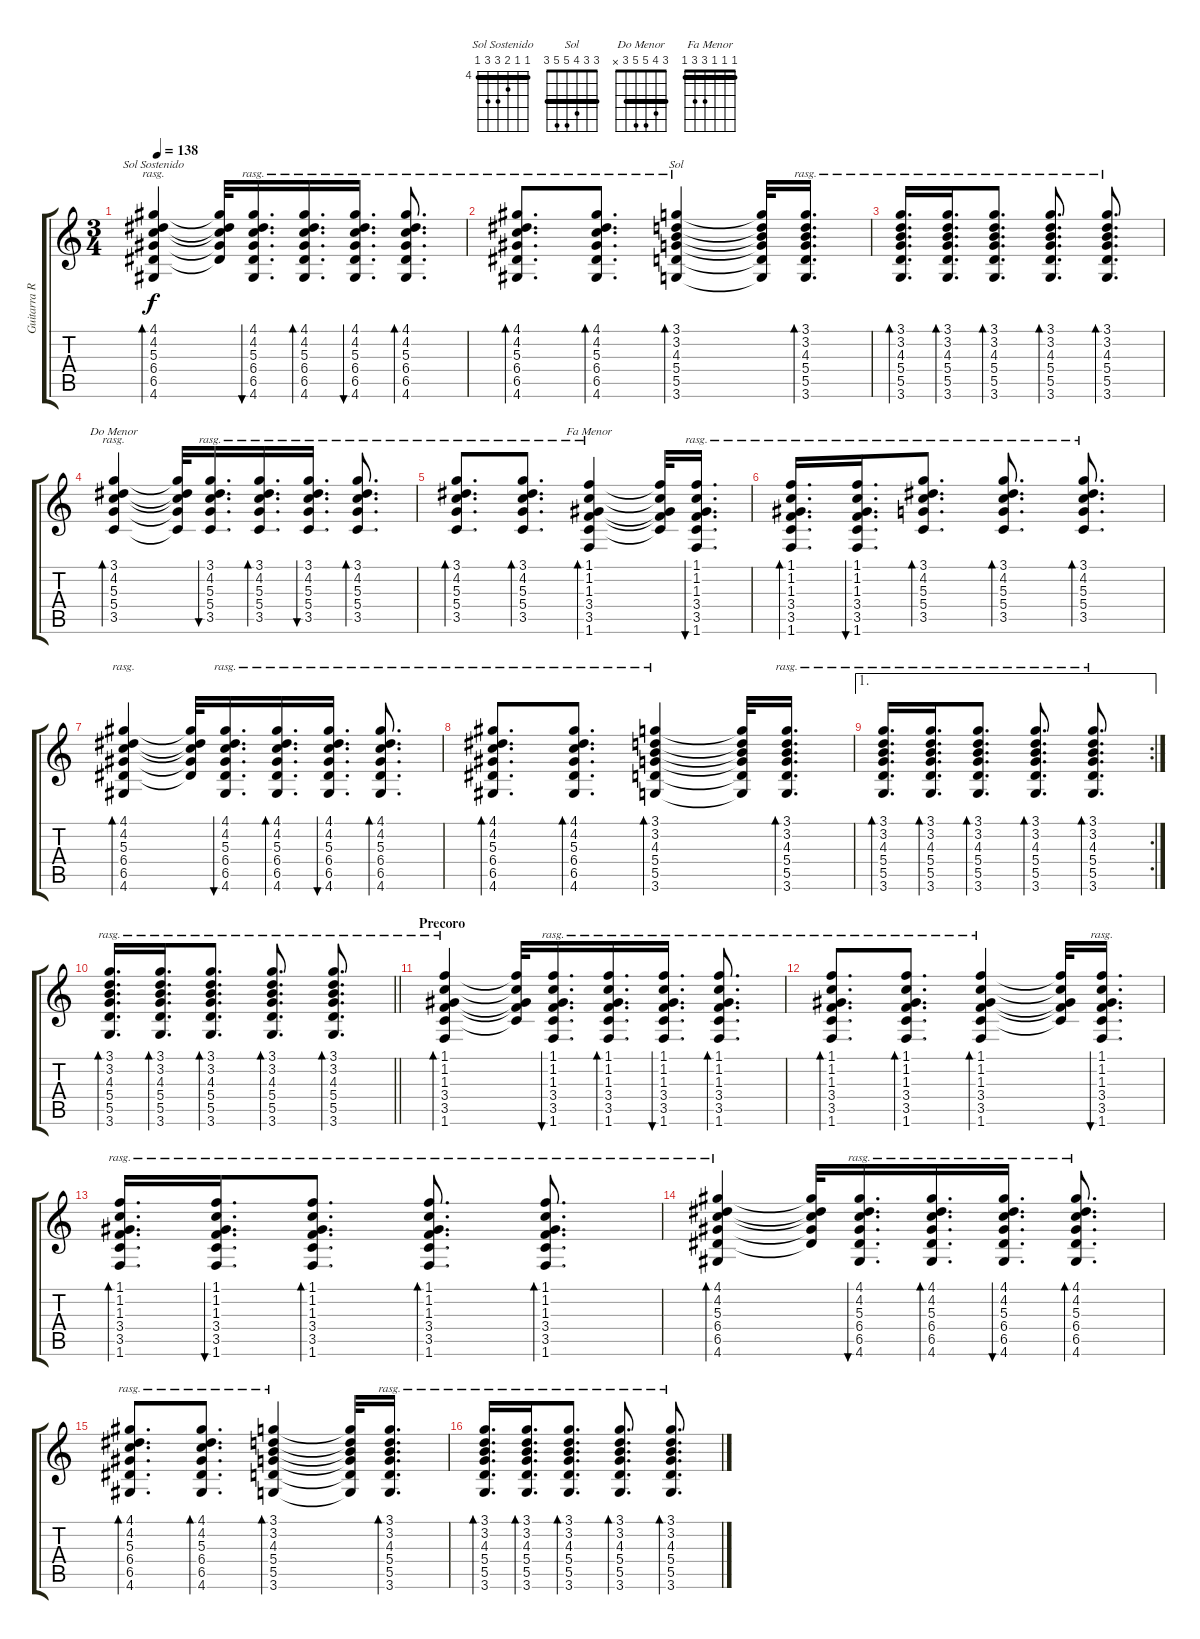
\track ("Guitarra Ritmica" "Guitarra R") {instrument acousticguitarsteel}
\staff {score tabs}
\tuning (E4 B3 G3 D3 A2 E2) {hide}
\chord ("Sol Sostenido" 4 4 5 6 6 4) {firstfret 4 barre 4}
\chord ("Sol" 3 3 4 5 5 3) {barre 3}
\chord ("Do Menor" 3 4 5 5 3 x) {barre 3}
\chord ("Fa Menor" 1 1 1 3 3 1) {barre 1}
\ts (3 4)
\tempo 138
\clef g2
\ks c
(4.1 4.2 5.3 6.4 6.5 4.6).4{bd 30 ch "Sol Sostenido" rasg ii dy f} (4.1{t} 4.2{t} 5.3{t} 6.4{t} 6.5{t}).32 (4.1 4.2 5.3 6.4 6.5 4.6).16{d bu 30 rasg ii} (4.1 4.2 5.3 6.4 6.5 4.6).16{d bd 30 rasg ii} (4.1 4.2 5.3 6.4 6.5 4.6).16{d bu 30 rasg ii} (4.1 4.2 5.3 6.4 6.5 4.6).8{d bd 30 rasg ii} |
(4.1 4.2 5.3 6.4 6.5 4.6).8{d bd 30 rasg ii} (4.1 4.2 5.3 6.4 6.5 4.6).8{d bd 30 rasg ii} (3.1 3.2 4.3 5.4 5.5 3.6).4{bd 30 ch "Sol" rasg ii} (3.1{t} 3.2{t} 4.3{t} 5.4{t} 5.5{t} 3.6{t}).32 (3.1 3.2 4.3 5.4 5.5 3.6).16{d bd 30 rasg ii} |
(3.1 3.2 4.3 5.4 5.5 3.6).16{d bd 30 rasg ii} (3.1 3.2 4.3 5.4 5.5 3.6).16{d bd 30 rasg ii} (3.1 3.2 4.3 5.4 5.5 3.6).8{d bd 30 rasg ii} (3.1 3.2 4.3 5.4 5.5 3.6).8{d bd 30 rasg ii} (3.1 3.2 4.3 5.4 5.5 3.6).8{d bd 30 rasg ii} |
(3.1 4.2 5.3 5.4 3.5).4{bd 30 ch "Do Menor" rasg ii} (3.1{t} 4.2{t} 5.3{t} 5.4{t} 3.5{t}).32 (3.1 4.2 5.3 5.4 3.5).16{d bu 30 rasg ii} (3.1 4.2 5.3 5.4 3.5).16{d bd 30 rasg ii} (3.1 4.2 5.3 5.4 3.5).16{d bu 30 rasg ii} (3.1 4.2 5.3 5.4 3.5).8{d bd 30 rasg ii} |
(3.1 4.2 5.3 5.4 3.5).8{d bd 30 rasg ii} (3.1 4.2 5.3 5.4 3.5).8{d bd 30 rasg ii} (1.1 1.2 1.3 3.4 3.5 1.6).4{bd 30 ch "Fa Menor" rasg ii} (1.1{t} 1.2{t} 1.3{t} 3.4{t} 3.5{t}).32 (1.1 1.2 1.3 3.4 3.5 1.6).16{d bu 30 rasg ii} |
(1.1 1.2 1.3 3.4 3.5 1.6).16{d bd 30 rasg ii} (1.1 1.2 1.3 3.4 3.5 1.6).16{d bu 30 rasg ii} (3.1 4.2 5.3 5.4 3.5).8{d bd 30 rasg ii} (3.1 4.2 5.3 5.4 3.5).8{d bd 30 rasg ii} (3.1 4.2 5.3 5.4 3.5).8{d bd 30 rasg ii} |
(4.1 4.2 5.3 6.4 6.5 4.6).4{bd 30 rasg ii} (4.1{t} 4.2{t} 5.3{t} 6.4{t} 6.5{t}).32 (4.1 4.2 5.3 6.4 6.5 4.6).16{d bu 30 rasg ii} (4.1 4.2 5.3 6.4 6.5 4.6).16{d bd 30 rasg ii} (4.1 4.2 5.3 6.4 6.5 4.6).16{d bu 30 rasg ii} (4.1 4.2 5.3 6.4 6.5 4.6).8{d bd 30 rasg ii} |
(4.1 4.2 5.3 6.4 6.5 4.6).8{d bd 30 rasg ii} (4.1 4.2 5.3 6.4 6.5 4.6).8{d bd 30 rasg ii} (3.1 3.2 4.3 5.4 5.5 3.6).4{bd 30 rasg ii} (3.1{t} 3.2{t} 4.3{t} 5.4{t} 5.5{t} 3.6{t}).32 (3.1 3.2 4.3 5.4 5.5 3.6).16{d bd 30 rasg ii} |
\ae 1
\rc 2
(3.1 3.2 4.3 5.4 5.5 3.6).16{d bd 30 rasg ii} (3.1 3.2 4.3 5.4 5.5 3.6).16{d bd 30 rasg ii} (3.1 3.2 4.3 5.4 5.5 3.6).8{d bd 30 rasg ii} (3.1 3.2 4.3 5.4 5.5 3.6).8{d bd 30 rasg ii} (3.1 3.2 4.3 5.4 5.5 3.6).8{d bd 30 rasg ii} |
\barLineRight lightlight
(3.1 3.2 4.3 5.4 5.5 3.6).16{d bd 30 rasg ii} (3.1 3.2 4.3 5.4 5.5 3.6).16{d bd 30 rasg ii} (3.1 3.2 4.3 5.4 5.5 3.6).8{d bd 30 rasg ii} (3.1 3.2 4.3 5.4 5.5 3.6).8{d bd 30 rasg ii} (3.1 3.2 4.3 5.4 5.5 3.6).8{d bd 30 rasg ii} |
\section ("" "Precoro")
(1.1 1.2 1.3 3.4 3.5 1.6).4{bd 30 rasg ii} (1.1{t} 1.2{t} 1.3{t} 3.4{t} 3.5{t}).32 (1.1 1.2 1.3 3.4 3.5 1.6).16{d bu 30 rasg ii} (1.1 1.2 1.3 3.4 3.5 1.6).16{d bd 30 rasg ii} (1.1 1.2 1.3 3.4 3.5 1.6).16{d bu 30 rasg ii} (1.1 1.2 1.3 3.4 3.5 1.6).8{d bd 30 rasg ii} |
(1.1 1.2 1.3 3.4 3.5 1.6).8{d bd 30 rasg ii} (1.1 1.2 1.3 3.4 3.5 1.6).8{d bd 30 rasg ii} (1.1 1.2 1.3 3.4 3.5 1.6).4{bd 30 rasg ii} (1.1{t} 1.2{t} 1.3{t} 3.4{t} 3.5{t}).32 (1.1 1.2 1.3 3.4 3.5 1.6).16{d bu 30 rasg ii} |
(1.1 1.2 1.3 3.4 3.5 1.6).16{d bd 30 rasg ii} (1.1 1.2 1.3 3.4 3.5 1.6).16{d bu 30 rasg ii} (1.1 1.2 1.3 3.4 3.5 1.6).8{d bd 30 rasg ii} (1.1 1.2 1.3 3.4 3.5 1.6).8{d bd 30 rasg ii} (1.1 1.2 1.3 3.4 3.5 1.6).8{d bd 30 rasg ii} |
(4.1 4.2 5.3 6.4 6.5 4.6).4{bd 30 rasg ii} (4.1{t} 4.2{t} 5.3{t} 6.4{t} 6.5{t}).32 (4.1 4.2 5.3 6.4 6.5 4.6).16{d bu 30 rasg ii} (4.1 4.2 5.3 6.4 6.5 4.6).16{d bd 30 rasg ii} (4.1 4.2 5.3 6.4 6.5 4.6).16{d bu 30 rasg ii} (4.1 4.2 5.3 6.4 6.5 4.6).8{d bd 30 rasg ii} |
(4.1 4.2 5.3 6.4 6.5 4.6).8{d bd 30 rasg ii} (4.1 4.2 5.3 6.4 6.5 4.6).8{d bd 30 rasg ii} (3.1 3.2 4.3 5.4 5.5 3.6).4{bd 30 rasg ii} (3.1{t} 3.2{t} 4.3{t} 5.4{t} 5.5{t} 3.6{t}).32 (3.1 3.2 4.3 5.4 5.5 3.6).16{d bd 30 rasg ii} |
(3.1 3.2 4.3 5.4 5.5 3.6).16{d bd 30 rasg ii} (3.1 3.2 4.3 5.4 5.5 3.6).16{d bd 30 rasg ii} (3.1 3.2 4.3 5.4 5.5 3.6).8{d bd 30 rasg ii} (3.1 3.2 4.3 5.4 5.5 3.6).8{d bd 30 rasg ii} (3.1 3.2 4.3 5.4 5.5 3.6).8{d bd 30 rasg ii}
